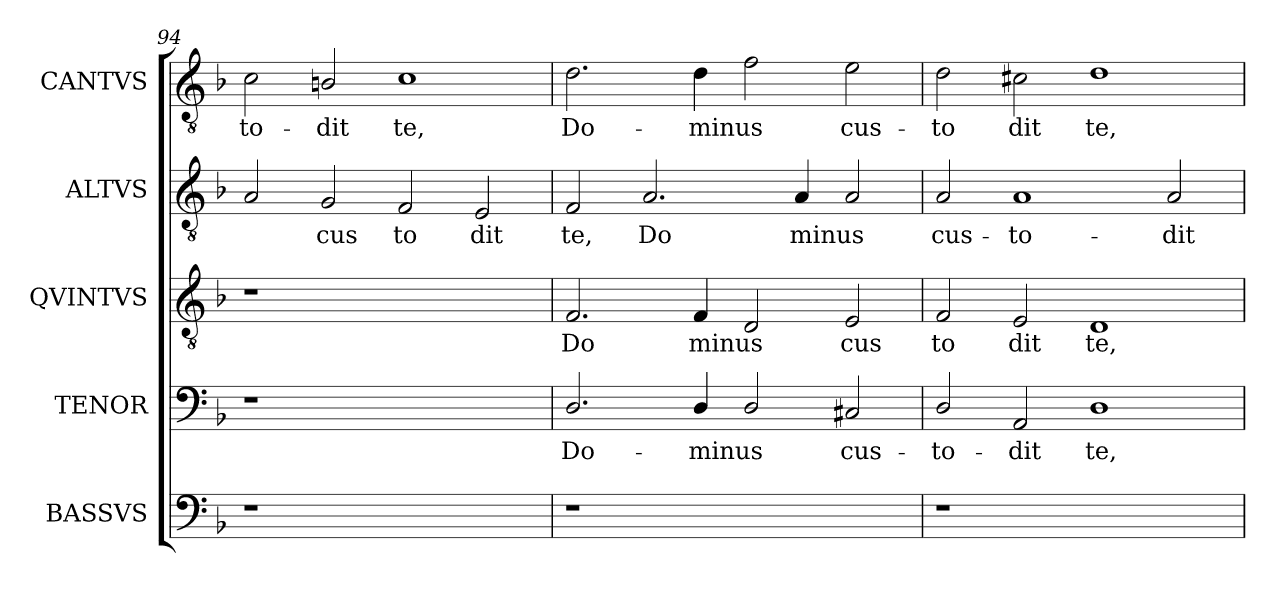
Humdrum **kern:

**kern	**kern	**text	**kern	**text	**kern	**text	**kern	**text
*part5	*part4	*part4	*part3	*part3	*part2	*part2	*part1	*part1
*staff5	*staff4	*staff4	*staff3	*staff3	*staff2	*staff2	*staff1	*staff1
*I"BASSVS	*I"TENOR	*	*I"QVINTVS	*	*I"ALTVS	*	*I"CANTVS	*
*clefF4	*clefF4	*	*clefGv2	*	*clefGv2	*	*clefGv2	*
*ITrd-3c-5	*ITrd-3c-5	*	*ITrd-3c-5	*	*ITrd-3c-5	*	*	*
*k[b-e-]	*k[b-e-]	*	*k[b-e-]	*	*k[b-e-]	*	*k[b-]	*
*B-:	*B-:	*	*B-:	*	*B-:	*	*F:	*
=94	=94	=94	=94	=94	=94	=94	=94	=94
!	!	!	!	!	!	!LO:LY:b:cj	!	!LO:LY:b:cj
1r	1r	.	1r	.	2d/	.	2c\	-to-
!	!	!	!	!	!	!LO:LY:b:cj	!	!LO:LY:b:cj
.	.	.	.	.	2c/	cus	2Bn/	-dit
!	!	!	!	!	!	!LO:LY:b:cj	!	!LO:LY:b:cj
1ryy	1ryy	.	1ryy	.	2B-/	to	1c	te,
!	!	!	!	!	!	!LO:LY:b:cj	!	!
.	.	.	.	.	2A/	dit	.	.
=95	=95	=95	=95	=95	=95	=95	=95	=95
!	!	!LO:LY:b:cj	!	!LO:LY:b:cj	!	!LO:LY:b:cj	!	!LO:LY:b:cj
1r	2.G/	Do-	2.B-/	Do	2B-/	te,	2.d\	Do-
!	!	!	!	!	!	!LO:LY:b:cj	!	!
.	.	.	.	.	2.d/	Do	.	.
!	!	!LO:LY:b:cj	!	!LO:LY:b:cj	!	!	!	!LO:LY:b:cj
.	4G/	-minus	4B-/	minus	.	.	4d\	-minus
!	!	!LO:LY:b:cj	!	!LO:LY:b:cj	!	!	!	!LO:LY:b:cj
1ryy	2G/	.	2G/	.	.	.	2f\	.
!	!	!	!	!	!	!LO:LY:b:cj	!	!
.	.	.	.	.	4d/	minus	.	.
!	!	!LO:LY:b:cj	!	!LO:LY:b:cj	!	!LO:LY:b:cj	!	!LO:LY:b:cj
.	2F#X/	cus-	2A/	cus	2d/	.	2e\	cus-
!!LO:PB:g=z
=96	=96	=96	=96	=96	=96	=96	=96	=96
!	!	!LO:LY:b:cj	!	!LO:LY:b:cj	!	!LO:LY:b:cj	!	!LO:LY:b:cj
1r	2G/	-to-	2B-/	to	2d/	cus-	2d\	-to
!	!	!LO:LY:b:cj	!	!LO:LY:b:cj	!	!LO:LY:b:cj	!	!LO:LY:b:cj
.	2D/	-dit	2A/	dit	1d	-to-	2c#X\	dit
!	!	!LO:LY:b:cj	!	!LO:LY:b:cj	!	!	!	!LO:LY:b:cj
1ryy	1G	te,	1G	te,	.	.	1d	te,
!	!	!	!	!	!	!LO:LY:b:cj	!	!
.	.	.	.	.	2d/	-dit	.	.
=	=	=	=	=	=	=	=	=
*-	*-	*-	*-	*-	*-	*-	*-	*-
